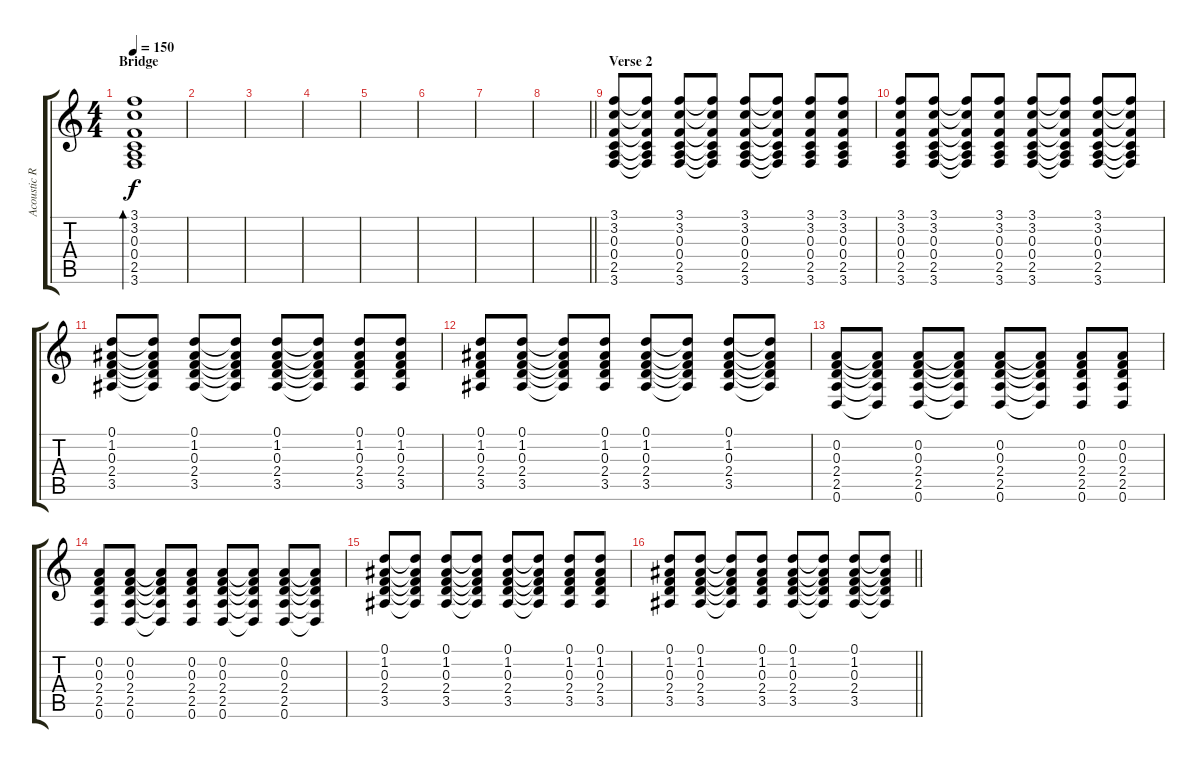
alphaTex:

\track ("Acoustic Rhytm Guitar [L]" "Acoustic R") {instrument acousticguitarsteel}
\staff {score tabs}
\tuning (D4 A3 F3 C3 G2 D2) {hide}
\ts (4 4)
\section ("" "Bridge")
\tempo 150
\clef g2
\ks c
(3.1 3.2 0.3 0.4 2.5 3.6).1{bd 240 dy f} |
|
|
|
|
|
|
\barLineRight lightlight
|
\section ("" "Verse 2")
(3.1 3.2 0.3 0.4 2.5 3.6).8 (3.1{t} 3.2{t} 0.3{t} 0.4{t} 2.5{t} 3.6{t}).8 (3.1 3.2 0.3 0.4 2.5 3.6).8 (3.1{t} 3.2{t} 0.3{t} 0.4{t} 2.5{t} 3.6{t}).8 (3.1 3.2 0.3 0.4 2.5 3.6).8 (3.1{t} 3.2{t} 0.3{t} 0.4{t} 2.5{t} 3.6{t}).8 (3.1 3.2 0.3 0.4 2.5 3.6).8 (3.1 3.2 0.3 0.4 2.5 3.6).8 |
(3.1 3.2 0.3 0.4 2.5 3.6).8 (3.1 3.2 0.3 0.4 2.5 3.6).8 (3.1{t} 3.2{t} 0.3{t} 0.4{t} 2.5{t} 3.6{t}).8 (3.1 3.2 0.3 0.4 2.5 3.6).8 (3.1 3.2 0.3 0.4 2.5 3.6).8 (3.1{t} 3.2{t} 0.3{t} 0.4{t} 2.5{t} 3.6{t}).8 (3.1 3.2 0.3 0.4 2.5 3.6).8 (3.1{t} 3.2{t} 0.3{t} 0.4{t} 2.5{t} 3.6{t}).8 |
(0.1 1.2 0.3 2.4 3.5).8 (0.1{t} 1.2{t} 0.3{t} 2.4{t} 3.5{t}).8 (0.1 1.2 0.3 2.4 3.5).8 (0.1{t} 1.2{t} 0.3{t} 2.4{t} 3.5{t}).8 (0.1 1.2 0.3 2.4 3.5).8 (0.1{t} 1.2{t} 0.3{t} 2.4{t} 3.5{t}).8 (0.1 1.2 0.3 2.4 3.5).8 (0.1 1.2 0.3 2.4 3.5).8 |
(0.1 1.2 0.3 2.4 3.5).8 (0.1 1.2 0.3 2.4 3.5).8 (0.1{t} 1.2{t} 0.3{t} 2.4{t} 3.5{t}).8 (0.1 1.2 0.3 2.4 3.5).8 (0.1 1.2 0.3 2.4 3.5).8 (0.1{t} 1.2{t} 0.3{t} 2.4{t} 3.5{t}).8 (0.1 1.2 0.3 2.4 3.5).8 (0.1{t} 1.2{t} 0.3{t} 2.4{t} 3.5{t}).8 |
(0.2 0.3 2.4 2.5 0.6).8 (0.2{t} 0.3{t} 2.4{t} 2.5{t} 0.6{t}).8 (0.2 0.3 2.4 2.5 0.6).8 (0.2{t} 0.3{t} 2.4{t} 2.5{t} 0.6{t}).8 (0.2 0.3 2.4 2.5 0.6).8 (0.2{t} 0.3{t} 2.4{t} 2.5{t} 0.6{t}).8 (0.2 0.3 2.4 2.5 0.6).8 (0.2 0.3 2.4 2.5 0.6).8 |
(0.2 0.3 2.4 2.5 0.6).8 (0.2 0.3 2.4 2.5 0.6).8 (0.2{t} 0.3{t} 2.4{t} 2.5{t} 0.6{t}).8 (0.2 0.3 2.4 2.5 0.6).8 (0.2 0.3 2.4 2.5 0.6).8 (0.2{t} 0.3{t} 2.4{t} 2.5{t} 0.6{t}).8 (0.2 0.3 2.4 2.5 0.6).8 (0.2{t} 0.3{t} 2.4{t} 2.5{t} 0.6{t}).8 |
(0.1 1.2 0.3 2.4 3.5).8 (0.1{t} 1.2{t} 0.3{t} 2.4{t} 3.5{t}).8 (0.1 1.2 0.3 2.4 3.5).8 (0.1{t} 1.2{t} 0.3{t} 2.4{t} 3.5{t}).8 (0.1 1.2 0.3 2.4 3.5).8 (0.1{t} 1.2{t} 0.3{t} 2.4{t} 3.5{t}).8 (0.1 1.2 0.3 2.4 3.5).8 (0.1 1.2 0.3 2.4 3.5).8 |
\barLineRight lightlight
(0.1 1.2 0.3 2.4 3.5).8 (0.1 1.2 0.3 2.4 3.5).8 (0.1{t} 1.2{t} 0.3{t} 2.4{t} 3.5{t}).8 (0.1 1.2 0.3 2.4 3.5).8 (0.1 1.2 0.3 2.4 3.5).8 (0.1{t} 1.2{t} 0.3{t} 2.4{t} 3.5{t}).8 (0.1 1.2 0.3 2.4 3.5).8 (0.1{t} 1.2{t} 0.3{t} 2.4{t} 3.5{t}).8
